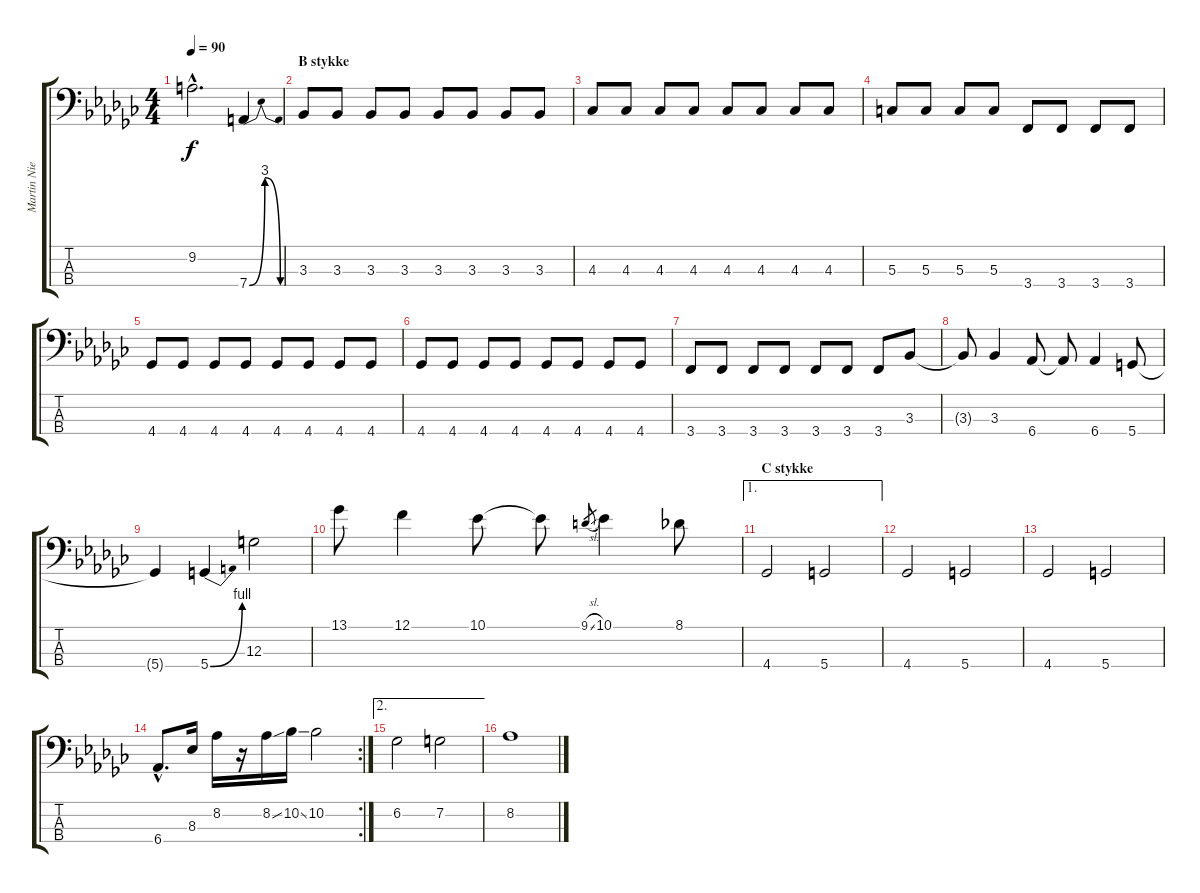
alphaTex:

\track ("Martin Nielsen (Bass)" "Martin Nie") {instrument electricbasspick}
\staff {score tabs}
\tuning (F2 C2 G1 D1) {hide}
\ts (4 4)
\tempo 90
\clef f4
\ks gb
9.2{hac}.2{d dy f} 7.4{be (bendrelease 0 0 20 12 40 12 60 0)}.4 |
\section ("" "B stykke")
3.3.8 3.3.8 3.3.8 3.3.8 3.3.8 3.3.8 3.3.8 3.3.8 |
4.3.8 4.3.8 4.3.8 4.3.8 4.3.8 4.3.8 4.3.8 4.3.8 |
5.3.8 5.3.8 5.3.8 5.3.8 3.4.8 3.4.8 3.4.8 3.4.8 |
4.4.8 4.4.8 4.4.8 4.4.8 4.4.8 4.4.8 4.4.8 4.4.8 |
4.4.8 4.4.8 4.4.8 4.4.8 4.4.8 4.4.8 4.4.8 4.4.8 |
3.4.8 3.4.8 3.4.8 3.4.8 3.4.8 3.4.8 3.4.8 3.3.8 |
3.3{t}.8 3.3.4 6.4.8 6.4{t}.8 6.4.4 5.4.8 |
5.4{t}.4 5.4{be (bend 0 0 60 4)}.4 12.3.2 |
13.1.8 12.1.4 10.1.8 10.1{t}.8 9.1{sl}.8{gr} 10.1.4 8.1.8 |
\ae 1
\section ("" "C stykke")
4.4.2 5.4.2 |
4.4.2 5.4.2 |
4.4.2 5.4.2 |
\rc 2
6.4{hac}.8{d} 8.3.16 8.2.16 r.16 8.2{ss}.16 10.2{ss}.16 10.2.2 |
\ae 2
6.2.2 7.2.2 |
8.2.1
